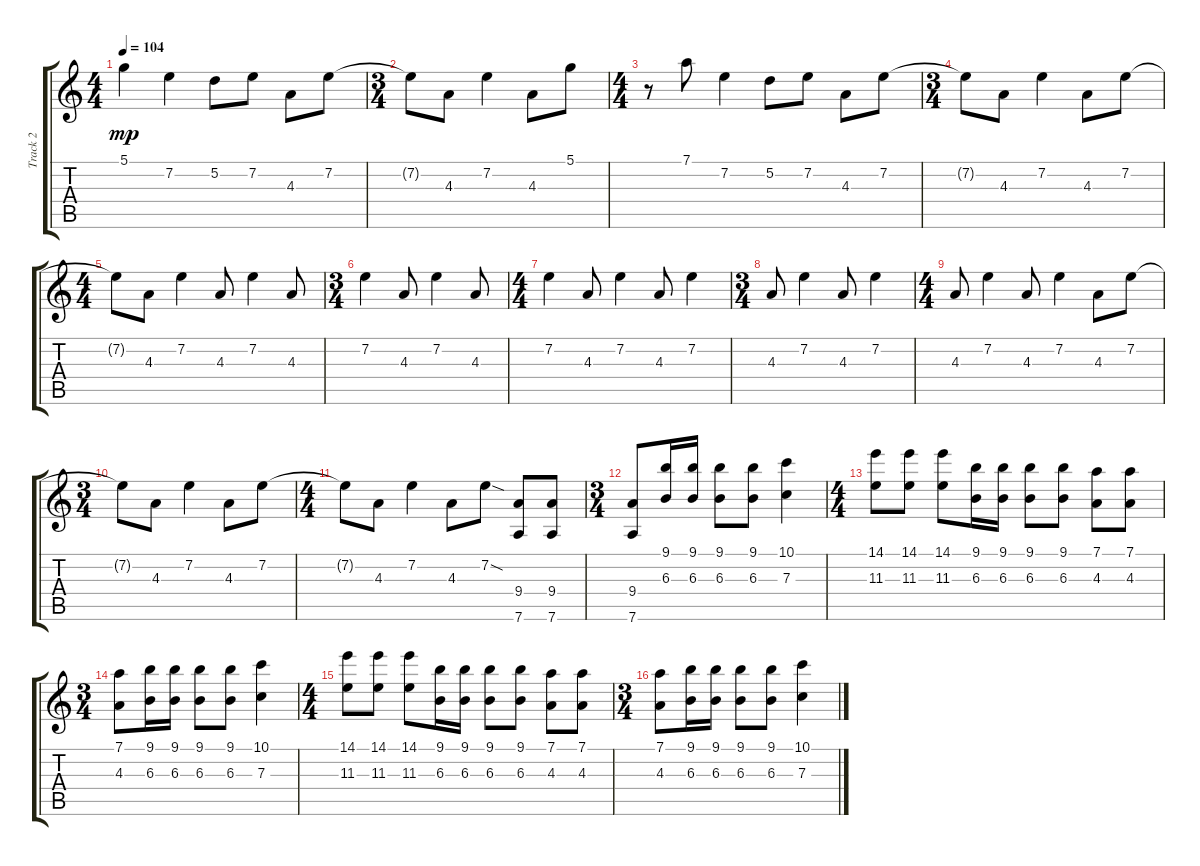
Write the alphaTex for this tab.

\track ("Track 2" "Track 2") {instrument acousticguitarsteel}
\staff {score tabs}
\tuning (D4 A3 F3 C3 G2 D2) {hide}
\ts (4 4)
\tempo 104
\clef g2
\ks c
5.1{t}.4{dy mp} 7.2.4 5.2.8 7.2.8 4.3.8 7.2.8 |
\ts (3 4)
7.2{t}.8 4.3.8 7.2.4 4.3.8 5.1.8 |
\ts (4 4)
r.8 7.1.8 7.2.4 5.2.8 7.2.8 4.3.8 7.2.8 |
\ts (3 4)
7.2{t}.8 4.3.8 7.2.4 4.3.8 7.2.8 |
\ts (4 4)
7.2{t}.8 4.3.8 7.2.4 4.3.8 7.2.4 4.3.8 |
\ts (3 4)
7.2.4 4.3.8 7.2.4 4.3.8 |
\ts (4 4)
7.2.4 4.3.8 7.2.4 4.3.8 7.2.4 |
\ts (3 4)
4.3.8 7.2.4 4.3.8 7.2.4 |
\ts (4 4)
4.3.8 7.2.4 4.3.8 7.2.4 4.3.8 7.2.8 |
\ts (3 4)
7.2{t}.8 4.3.8 7.2.4 4.3.8 7.2.8 |
\ts (4 4)
7.2{t}.8 4.3.8 7.2.4 4.3.8 7.2{sod}.8 (9.4 7.6).8{instrument overdrivenguitar} (9.4 7.6).8 |
\ts (3 4)
(9.4 7.6).8 (9.1 6.3).16 (9.1 6.3).16 (9.1 6.3).8 (9.1 6.3).8 (10.1 7.3).4 |
\ts (4 4)
(14.1 11.3).8 (14.1 11.3).8 (14.1 11.3).8 (9.1 6.3).16 (9.1 6.3).16 (9.1 6.3).8 (9.1 6.3).8 (7.1 4.3).8 (7.1 4.3).8 |
\ts (3 4)
(7.1 4.3).8 (9.1 6.3).16 (9.1 6.3).16 (9.1 6.3).8 (9.1 6.3).8 (10.1 7.3).4 |
\ts (4 4)
(14.1 11.3).8 (14.1 11.3).8 (14.1 11.3).8 (9.1 6.3).16 (9.1 6.3).16 (9.1 6.3).8 (9.1 6.3).8 (7.1 4.3).8 (7.1 4.3).8 |
\ts (3 4)
(7.1 4.3).8 (9.1 6.3).16 (9.1 6.3).16 (9.1 6.3).8 (9.1 6.3).8 (10.1 7.3).4
